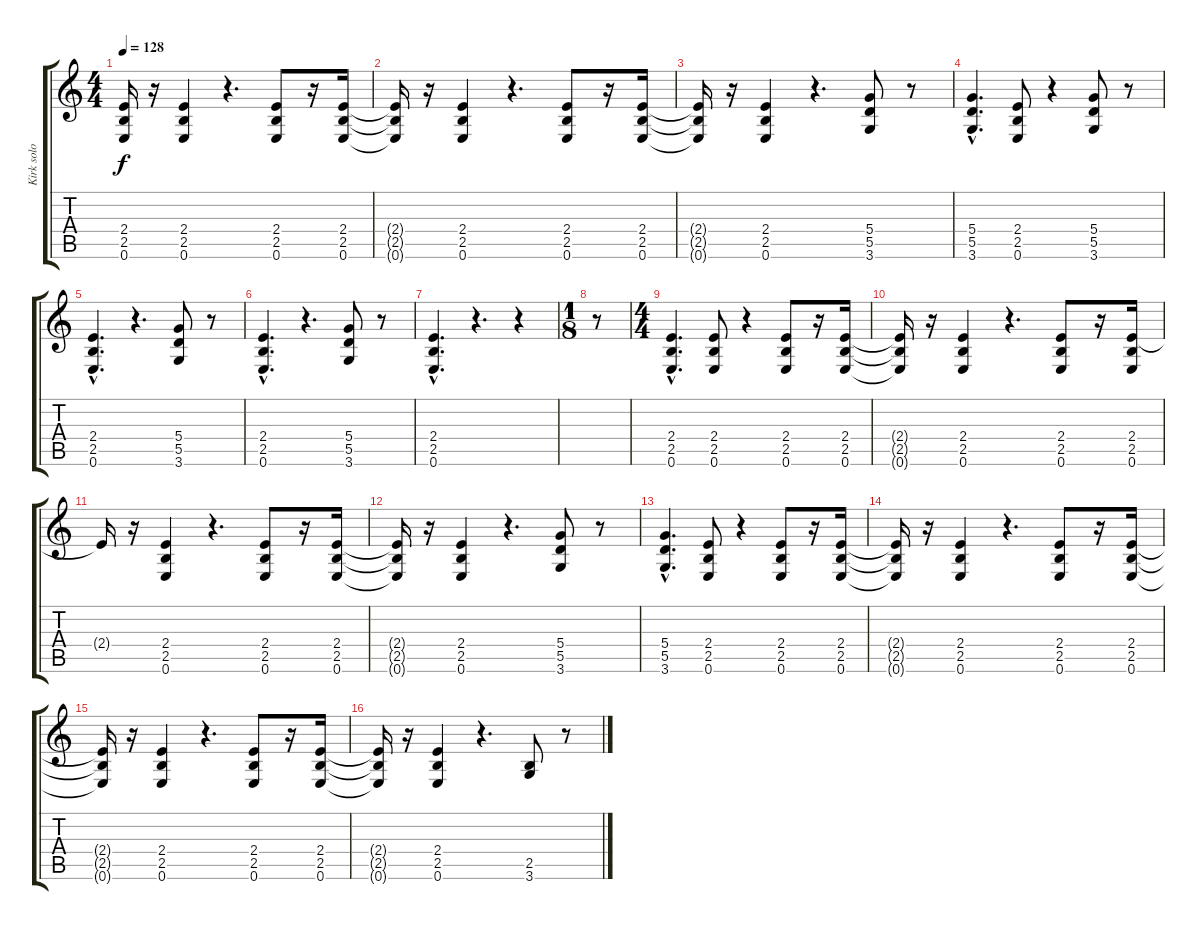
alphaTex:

\track ("Kirk solo" "Kirk solo") {instrument distortionguitar}
\staff {score tabs}
\tuning (E4 B3 G3 D3 A2 E2) {hide}
\ts (4 4)
\tempo 128
\clef g2
\ks c
(2.4{t} 2.5{t} 0.6{t}).16{dy f} r.16 (2.4 2.5 0.6).4 r.4{d} (2.4 2.5 0.6).8 r.16 (2.4 2.5 0.6).16 |
(2.4{t} 2.5{t} 0.6{t}).16 r.16 (2.4 2.5 0.6).4 r.4{d} (2.4 2.5 0.6).8 r.16 (2.4 2.5 0.6).16 |
(2.4{t} 2.5{t} 0.6{t}).16 r.16 (2.4 2.5 0.6).4 r.4{d} (5.4 5.5 3.6).8 r.8 |
(5.4{hac} 5.5{hac} 3.6{hac}).4{d} (2.4 2.5 0.6).8 r.4 (5.4 5.5 3.6).8 r.8 |
(2.4{hac} 2.5{hac} 0.6{hac}).4{d} r.4{d} (5.4 5.5 3.6).8 r.8 |
(2.4{hac} 2.5{hac} 0.6{hac}).4{d} r.4{d} (5.4 5.5 3.6).8 r.8 |
(2.4{hac} 2.5{hac} 0.6{hac}).4{d} r.4{d} r.4 |
\ts (1 8)
r.8 |
\ts (4 4)
(2.4{hac} 2.5{hac} 0.6{hac}).4{d} (2.4 2.5 0.6).8 r.4 (2.4 2.5 0.6).8 r.16 (2.4 2.5 0.6).16 |
(2.4{t} 2.5{t} 0.6{t}).16 r.16 (2.4 2.5 0.6).4 r.4{d} (2.4 2.5 0.6).8 r.16 (2.4 2.5 0.6).16 |
2.4{t}.16 r.16 (2.4 2.5 0.6).4 r.4{d} (2.4 2.5 0.6).8 r.16 (2.4 2.5 0.6).16 |
(2.4{t} 2.5{t} 0.6{t}).16 r.16 (2.4 2.5 0.6).4 r.4{d} (5.4 5.5 3.6).8 r.8 |
(5.4{hac} 5.5{hac} 3.6{hac}).4{d} (2.4 2.5 0.6).8 r.4 (2.4 2.5 0.6).8 r.16 (2.4 2.5 0.6).16 |
(2.4{t} 2.5{t} 0.6{t}).16 r.16 (2.4 2.5 0.6).4 r.4{d} (2.4 2.5 0.6).8 r.16 (2.4 2.5 0.6).16 |
(2.4{t} 2.5{t} 0.6{t}).16 r.16 (2.4 2.5 0.6).4 r.4{d} (2.4 2.5 0.6).8 r.16 (2.4 2.5 0.6).16 |
(2.4{t} 2.5{t} 0.6{t}).16 r.16 (2.4 2.5 0.6).4 r.4{d} (2.5 3.6).8 r.8
